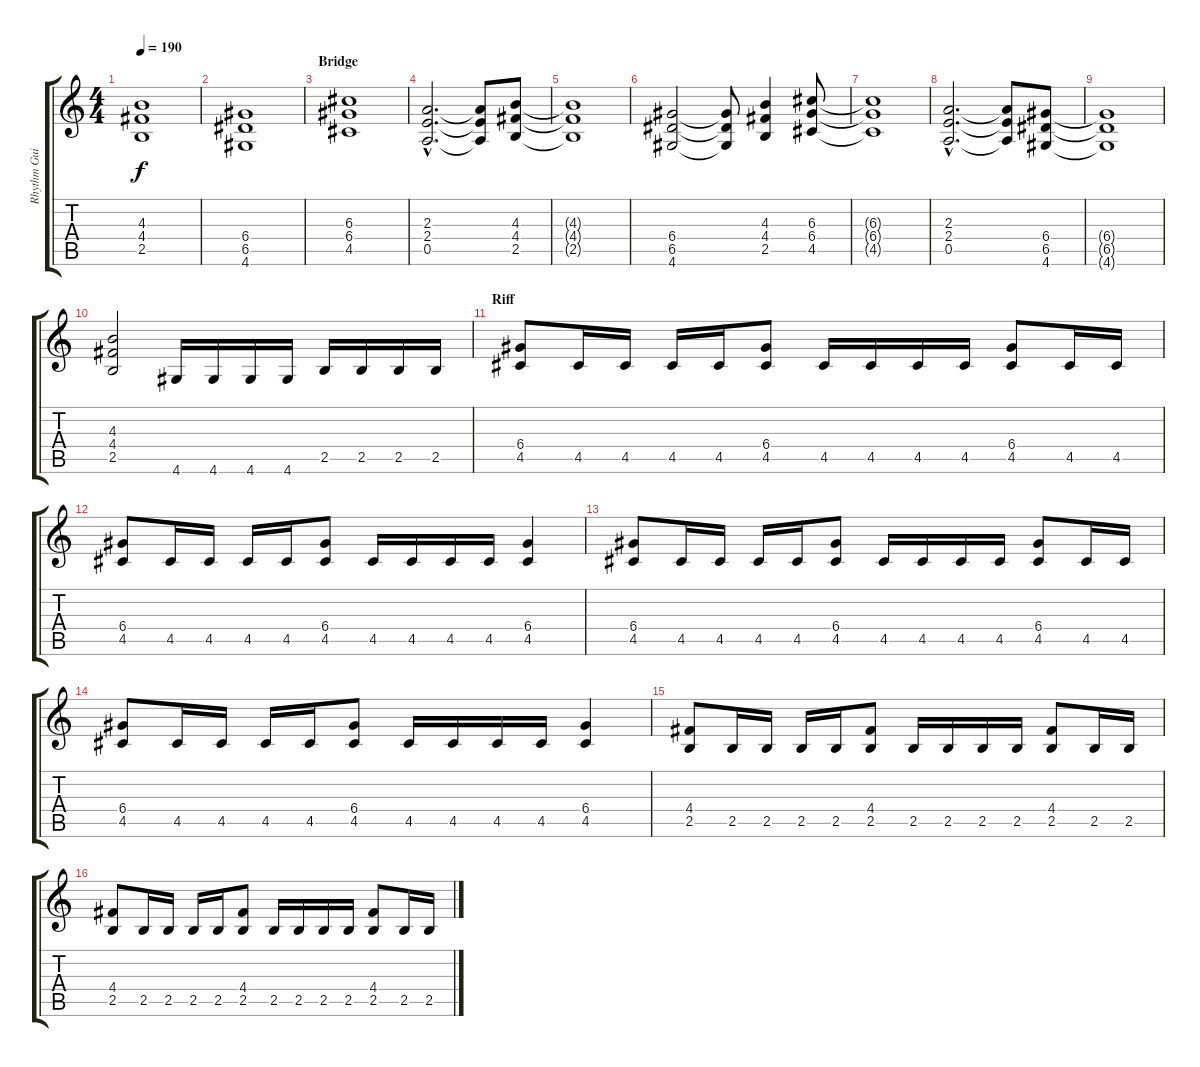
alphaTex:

\track ("Rhythm Guitar Right" "Rhythm Gui") {instrument overdrivenguitar}
\staff {score tabs}
\tuning (E4 B3 G3 D3 A2 E2) {hide}
\ts (4 4)
\tempo 190
\clef g2
\ks c
(4.3 4.4 2.5).1{dy f} |
(6.4 6.5 4.6).1 |
\section ("" "Bridge")
(6.3 6.4 4.5).1 |
(2.3{hac} 2.4{hac} 0.5{hac}).2{d} (2.3{t} 2.4{t} 0.5{t}).8 (4.3 4.4 2.5).8 |
(4.3{t} 4.4{t} 2.5{t}).1 |
(6.4 6.5 4.6).2 (6.4{t} 6.5{t} 4.6{t}).8 (4.3 4.4 2.5).4 (6.3 6.4 4.5).8 |
(6.3{t} 6.4{t} 4.5{t}).1 |
(2.3{hac} 2.4{hac} 0.5{hac}).2{d} (2.3{t} 2.4{t} 0.5{t}).8 (6.4 6.5 4.6).8 |
(6.4{t} 6.5{t} 4.6{t}).1 |
(4.3 4.4 2.5).2 4.6.16 4.6.16 4.6.16 4.6.16 2.5.16 2.5.16 2.5.16 2.5.16 |
\section ("" "Riff")
(6.4 4.5).8 4.5.16 4.5.16 4.5.16 4.5.16 (6.4 4.5).8 4.5.16 4.5.16 4.5.16 4.5.16 (6.4 4.5).8 4.5.16 4.5.16 |
(6.4 4.5).8 4.5.16 4.5.16 4.5.16 4.5.16 (6.4 4.5).8 4.5.16 4.5.16 4.5.16 4.5.16 (6.4 4.5).4 |
(6.4 4.5).8 4.5.16 4.5.16 4.5.16 4.5.16 (6.4 4.5).8 4.5.16 4.5.16 4.5.16 4.5.16 (6.4 4.5).8 4.5.16 4.5.16 |
(6.4 4.5).8 4.5.16 4.5.16 4.5.16 4.5.16 (6.4 4.5).8 4.5.16 4.5.16 4.5.16 4.5.16 (6.4 4.5).4 |
(4.4 2.5).8 2.5.16 2.5.16 2.5.16 2.5.16 (4.4 2.5).8 2.5.16 2.5.16 2.5.16 2.5.16 (4.4 2.5).8 2.5.16 2.5.16 |
(4.4 2.5).8 2.5.16 2.5.16 2.5.16 2.5.16 (4.4 2.5).8 2.5.16 2.5.16 2.5.16 2.5.16 (4.4 2.5).8 2.5.16 2.5.16
